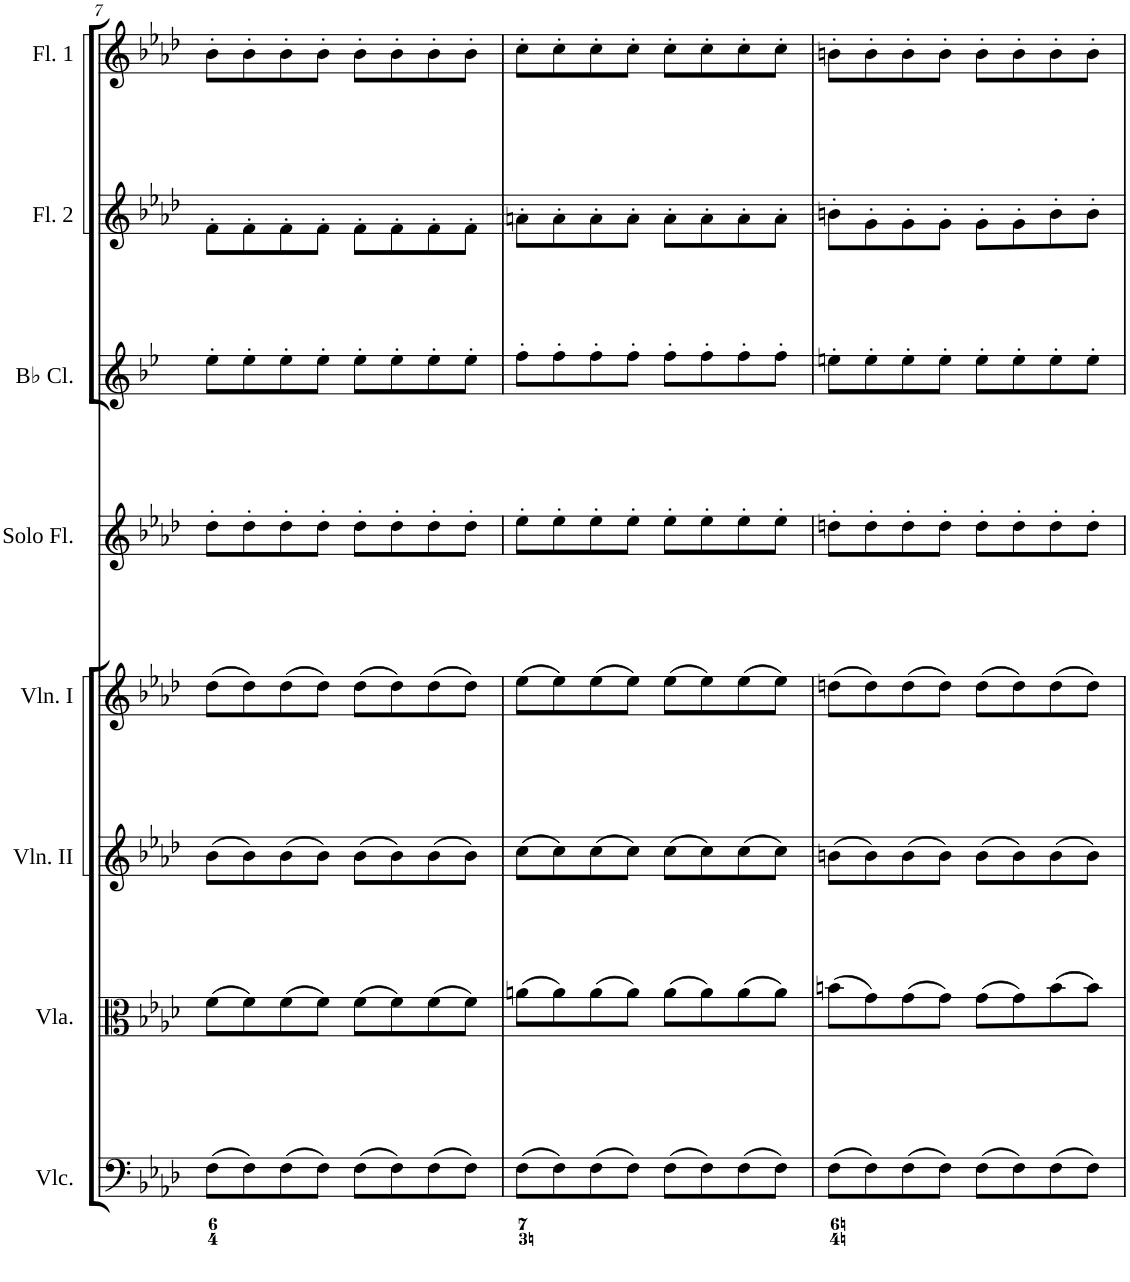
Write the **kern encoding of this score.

**kern	**kern	**kern	**kern	**kern	**kern	**kern	**kern
*part8	*part7	*part6	*part5	*part4	*part3	*part2	*part1
*staff8	*staff7	*staff6	*staff5	*staff4	*staff3	*staff2	*staff1
*I"Violoncello	*I"Viola	*I"Violin II	*I"Violin I	*I"Solo Flute	*I"Bb Clarinet	*I"Flute 2	*I"Flute 1
*I'Vlc.	*I'Vla.	*I'Vln. II	*I'Vln. I	*I'Solo Fl.	*I'Bb Cl.	*I'Fl. 2	*I'Fl. 1
!!LO:PB:g=z
*clefF4	*clefC3	*clefG2	*clefG2	*clefG2	*clefG2	*clefG2	*clefG2
*	*	*	*	*	*Trd1c2	*	*
*k[b-e-a-d-]	*k[b-e-a-d-]	*k[b-e-a-d-]	*k[b-e-a-d-]	*k[b-e-a-d-]	*k[b-e-]	*k[b-e-a-d-]	*k[b-e-a-d-]
*M4/4	*M4/4	*M4/4	*M4/4	*M4/4	*M4/4	*M4/4	*M4/4
*met(c)	*met(c)	*met(c)	*met(c)	*met(c)	*met(c)	*met(c)	*met(c)
=7	=7	=7	=7	=7	=7	=7	=7
(>8F\L	(8f\L	(8b-\L	(8dd-\L	8dd-'\L	8ee-'\L	8f'\L	8b-'\L
8F\)	8f\)	8b-\)	8dd-\)	8dd-'\	8ee-'\	8f'\	8b-'\
(8F\	(8f\	(8b-\	(8dd-\	8dd-'\	8ee-'\	8f'\	8b-'\
8F\J)	8f\J)	8b-\J)	8dd-\J)	8dd-'\J	8ee-'\J	8f'\J	8b-'\J
(>8F\L	(8f\L	(8b-\L	(8dd-\L	8dd-'\L	8ee-'\L	8f'\L	8b-'\L
8F\)	8f\)	8b-\)	8dd-\)	8dd-'\	8ee-'\	8f'\	8b-'\
(8F\	(8f\	(8b-\	(8dd-\	8dd-'\	8ee-'\	8f'\	8b-'\
8F\J)	8f\J)	8b-\J)	8dd-\J)	8dd-'\J	8ee-'\J	8f'\J	8b-'\J
=8	=8	=8	=8	=8	=8	=8	=8
(>8F\L	(8an\L	(8cc\L	(8ee-\L	8ee-'\L	8ff'\L	8an'\L	8cc'\L
8F\)	8a\)	8cc\)	8ee-\)	8ee-'\	8ff'\	8a'\	8cc'\
(8F\	(8a\	(8cc\	(8ee-\	8ee-'\	8ff'\	8a'\	8cc'\
8F\J)	8a\J)	8cc\J)	8ee-\J)	8ee-'\J	8ff'\J	8a'\J	8cc'\J
(>8F\L	(8a\L	(8cc\L	(8ee-\L	8ee-'\L	8ff'\L	8a'\L	8cc'\L
8F\)	8a\)	8cc\)	8ee-\)	8ee-'\	8ff'\	8a'\	8cc'\
(8F\	(8a\	(8cc\	(8ee-\	8ee-'\	8ff'\	8a'\	8cc'\
8F\J)	8a\J)	8cc\J)	8ee-\J)	8ee-'\J	8ff'\J	8a'\J	8cc'\J
=9	=9	=9	=9	=9	=9	=9	=9
(8F\L	(8bn\L	(8bn\L	(8ddn\L	8ddn'\L	8een'\L	8bn'\L	8bn'\L
8F\)	8g\)	8b\)	8dd\)	8dd'\	8ee'\	8g'\	8b'\
(8F\	(8g\	(8b\	(8dd\	8dd'\	8ee'\	8g'\	8b'\
8F\J)	8g\J)	8b\J)	8dd\J)	8dd'\J	8ee'\J	8g'\J	8b'\J
(8F\L	(8g\L	(8b\L	(8dd\L	8dd'\L	8ee'\L	8g'\L	8b'\L
8F\)	8g\)	8b\)	8dd\)	8dd'\	8ee'\	8g'\	8b'\
(8F\	(8b\	(8b\	(8dd\	8dd'\	8ee'\	8b'\	8b'\
8F\J)	8b\J)	8b\J)	8dd\J)	8dd'\J	8ee'\J	8b'\J	8b'\J
=	=	=	=	=	=	=	=
*-	*-	*-	*-	*-	*-	*-	*-
